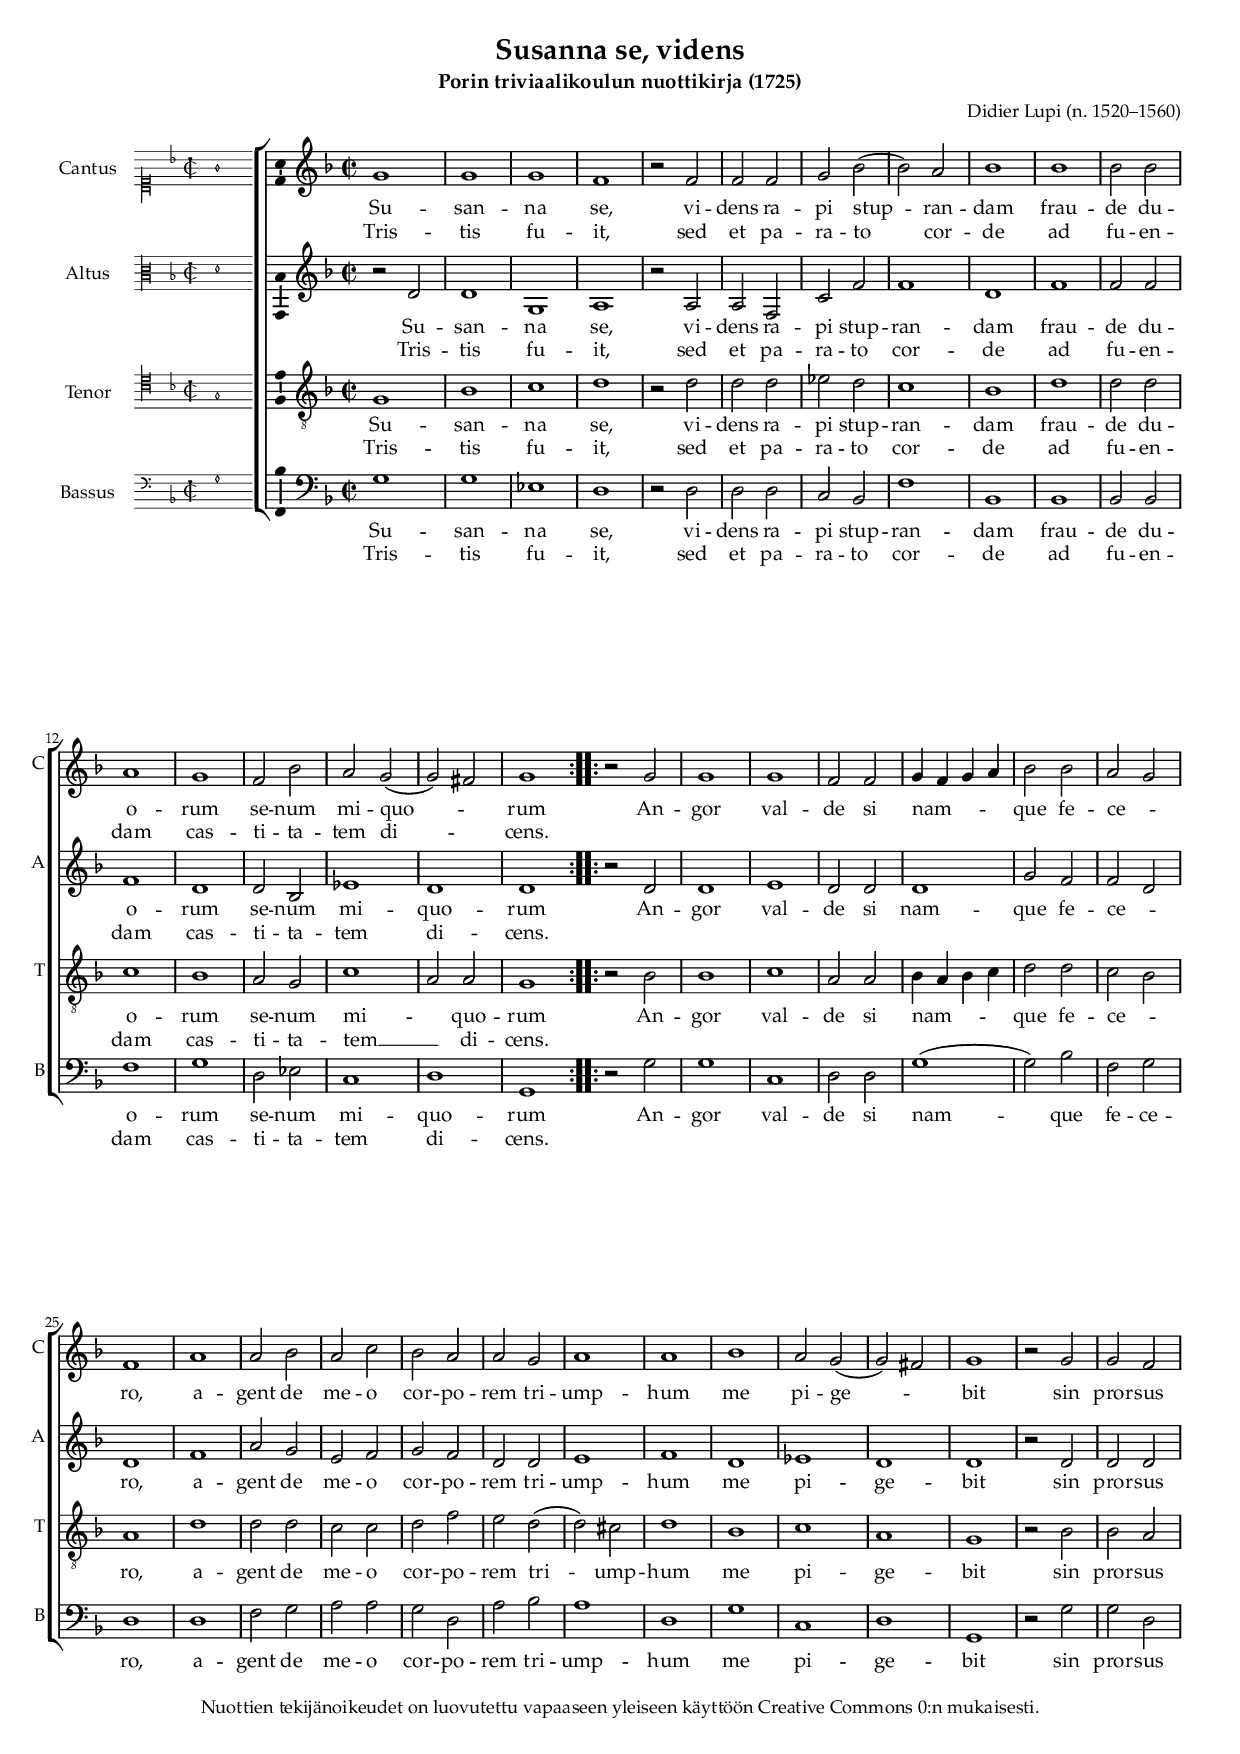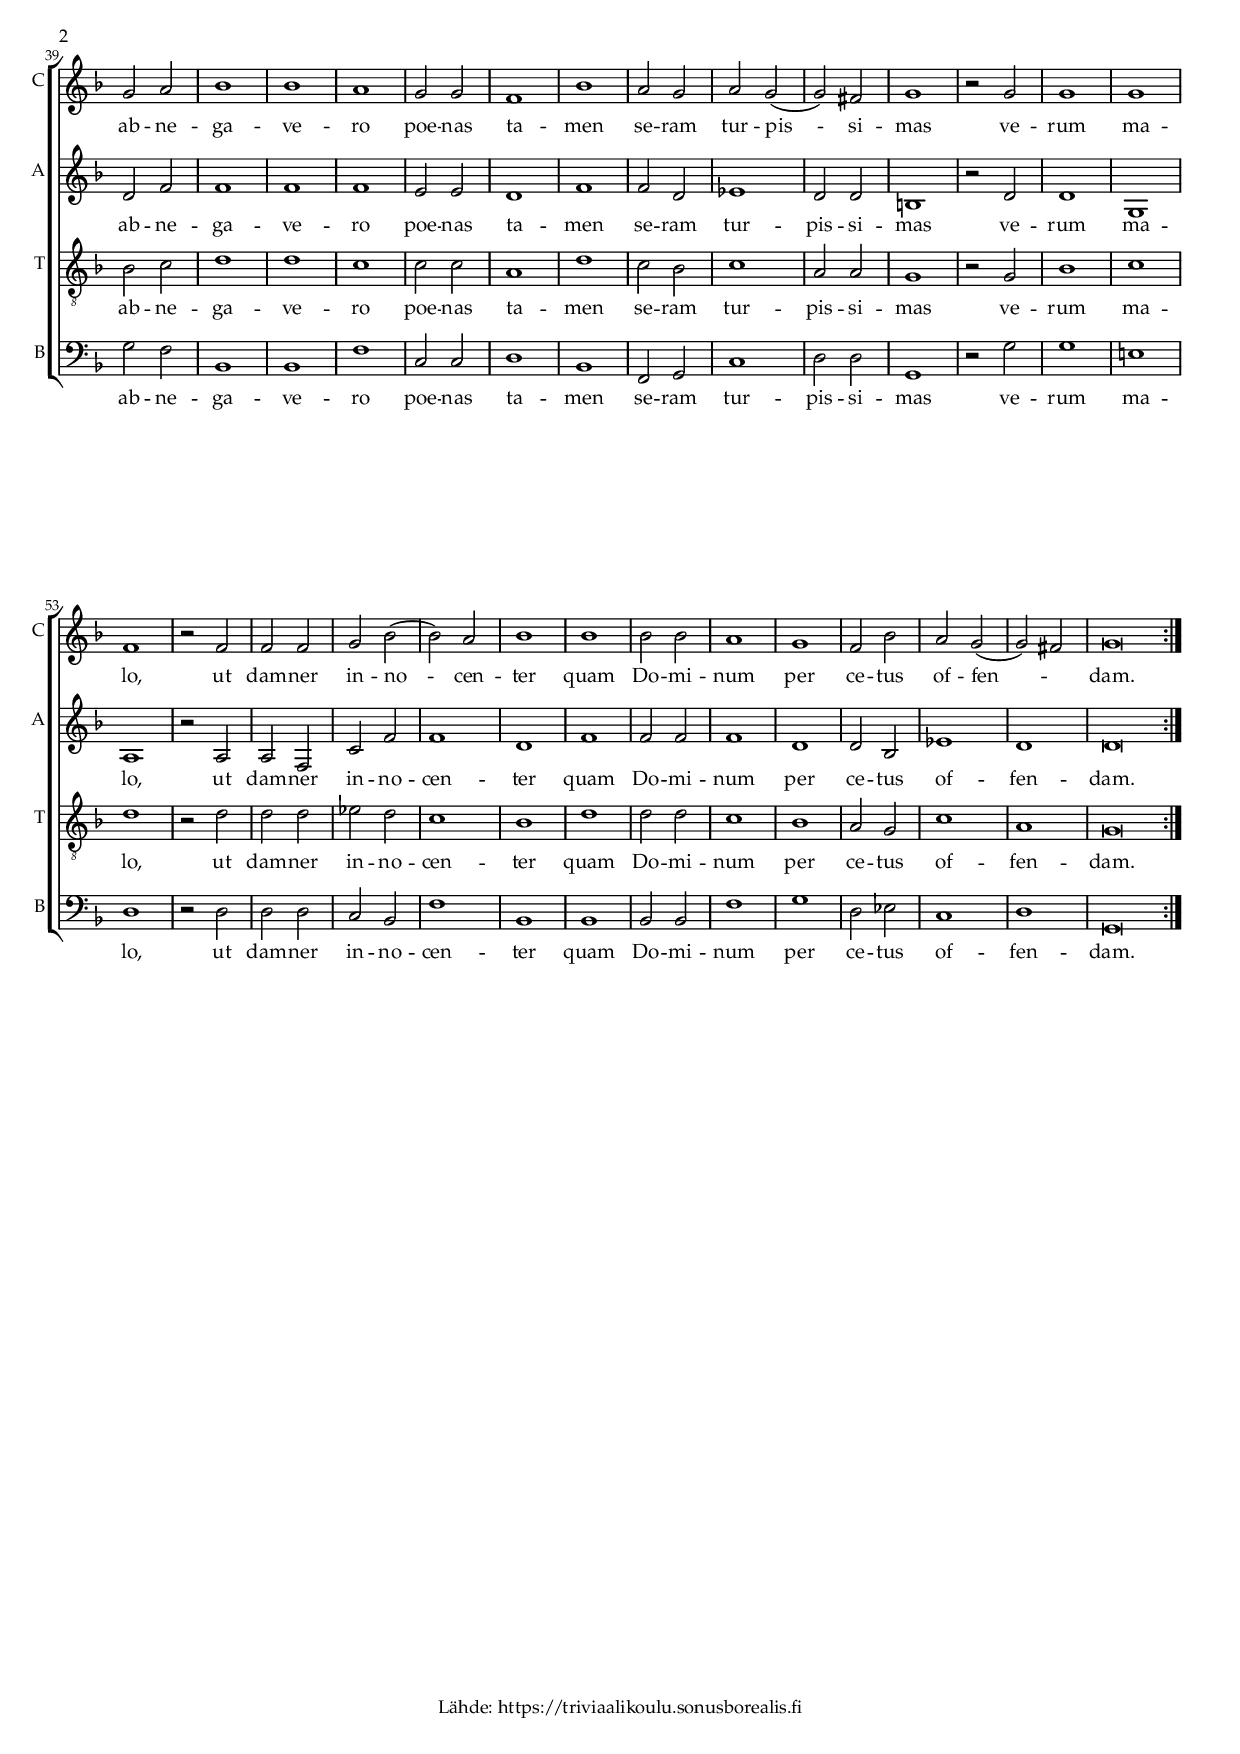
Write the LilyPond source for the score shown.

\version "2.19.80"
\include "suomi.ly"

#(set-global-staff-size 16)

global = {
%  \numericTimeSignature
  \time 2/2
%	\set Timing.measureLength = #(ly:make-moment 4/2)
%  \autoBeamOff
  \key d \minor
  \set Staff.midiInstrument = #"voice oohs"
}


SopranoMusic = \relative c'' {
	\set Staff.instrumentName = #"Cantus"
	\set Staff.shortInstrumentName = "C"

	\incipit { \clef "mensural-c1" \key d \minor \time 2/2 g'1 }

    \repeat volta 2 {
        g1 | g | g | f | r2 f | f f | g b( | b) a \noBreak |
        b1 | b | b2 b | a1 | g | f2 b | a g( | g) fis | g1 |
    }
    \repeat volta 2 {
        r2 g | g1 | g | f2 f |
        \omit Slur
        g4( f g a) | b2 b | a( g) | f1 |
        a | a2 b | a c | b a | a g | a1 \noBreak | a | b |
        \undo \omit Slur
        a2 g( | g) fis | g1 |

% 2
        r2 g | g f | g a | b1 | b | a | g2 g | f1 | b | a2 g |
        a g( | g) fis | g1 |
        r2 g | g1 | g | f |
        r2 f | f f | g b( | b) a | b1 | b | b2 b | a1 | g |
        f2 b | a g( | g) fis |
        \time 4/2
        \once \override Staff.TimeSignature.break-visibility = ##(#t #f #t)
        g\breve |
    }
}

stanzaOneLyricsSoprano = \lyricmode {
	Su -- san -- na se, vi -- dens ra -- pi stup -- ran -- dam
	frau -- de  du -- o -- rum se -- num mi -- quo -- _ rum
    An -- gor val -- de si nam -- que fe -- ce -- ro,
    a -- gent de me -- o cor -- po -- rem tri -- ump -- hum
    me pi -- ge -- _ bit
    sin pror -- sus ab -- ne -- ga -- ve -- ro
    poe -- nas ta -- men se -- ram tur -- pis -- si -- mas
    ve -- rum ma -- lo,
    ut dam -- ner in -- no -- cen -- ter
    quam Do -- mi -- num per ce -- tus of -- fen -- _ dam.
}

stanzaTwoLyricsSoprano = \lyricmode {
    Tris -- tis fu -- it, sed et pa -- ra -- to cor -- de
    ad fu -- en -- dam cas -- ti -- ta -- tem di -- _ cens.
}

stanzaOneLyrics = \lyricmode {
	Su -- san -- na se, vi -- dens ra -- pi stup -- ran -- dam
	frau -- de  du -- o -- rum se -- num mi -- quo -- rum
    An -- gor val -- de si nam -- que fe -- ce -- ro,
    a -- gent de me -- o cor -- po -- rem tri -- ump -- hum
    me pi -- ge -- bit
    sin pror -- sus ab -- ne -- ga -- ve -- ro
    poe -- nas ta -- men se -- ram tur -- pis -- si -- mas
    ve -- rum ma -- lo,
    ut dam -- ner in -- no -- cen -- ter
    quam Do -- mi -- num per ce -- tus of -- fen -- dam.
}

stanzaTwoLyricsTenore = \lyricmode {
    Tris -- tis fu -- it, sed et pa -- ra -- to cor -- de
    ad fu -- en -- dam cas -- ti -- ta -- tem __ di -- cens.
}

stanzaTwoLyrics = \lyricmode {
    Tris -- tis fu -- it, sed et pa -- ra -- to cor -- de
    ad fu -- en -- dam cas -- ti -- ta -- tem di -- cens.
}


AltoMusic = \relative c' {
	\set Staff.instrumentName = #"Altus"
	\set Staff.shortInstrumentName = "A"

	\incipit { \clef "mensural-c3" \key d \minor \time 2/2 d'1 }

    \repeat volta 2 {
    	r2 d | d1 | g, | a | r2 a | a f | c' f | f1 | d |
        f | f2 f | f1 | d | d2 b | es1 | d | d |
    }
    \repeat volta 2 {
        r2 d | d1 | e | d2 d | d1 | g2 f |
        \omit Slur
        f( d) | d1 | f | a2 g | e f | g f | d d |
        e1 | f | d | es | d | d |
% 2
        r2 d | d d | d f | f1 | f | f | e2 e | d1 | f | f2 d |
        es1 | d2 d | h1 |
        r2 d | d1 | g, | a |
        r2 a | a f | c' f | f1 |
        d | f | f2 f | f1 | d | d2 b | es1 | d1
        \time 4/2
        \once \override Staff.TimeSignature.break-visibility = ##(#t #f #t)
        d\breve |
    }
}

TenoreMusic = \relative c' {
    \set Staff.instrumentName = #"Tenor"
	\set Staff.shortInstrumentName = "T"

	\incipit { \clef "mensural-c4" \key d \minor \time 2/2 g1 }

	\clef "treble_8"
    \omit Slur
    \repeat volta 2 {
        g1 | b | c | d |
        r2 d | d d | es d | c1 | b |
        d | d2 d | c1 | b | a2 g | c1( | a2) a |
        g1
    }
    \repeat volta 2 {
        r2 b | b1 | c | a2 a | b4( a b c) | d2 d |
        c( b) | a1 | d | d2 d | c c | d f |
        \undo \omit Slur
        e d( | d) cis | d1 |
        b | c | a | g |
    % 2
        r2 b | b a | b c | d1 | d | c | c2 c | a1 | d | c2 b |
        c1 | a2 a | g1 |
        r2 g | b1 | c | d |
        r2 d | d d | es d | c1 | b |
        d | d2 d | c1 | b | a2 g | c1 | a |
        \time 4/2
        \once \override Staff.TimeSignature.break-visibility = ##(#t #f #t)
        g\breve
    }
}

BassMusic = \relative c' {
	\set Staff.instrumentName = #"Bassus"
	\set Staff.shortInstrumentName = "B"

	\incipit { \clef "mensural-f" \key d \minor \time 2/2 g1 }

	\clef bass
    \repeat volta 2 {
        g1 | g | es | d | r2 d | d d | c b | f'1 | b, | b |
        b2 b | f'1 | g |
        d2 es | c1 | d | g, |
    }
    \repeat volta 2 {
        r2 g' | g1 | c, | d2 d | g1( | g2) b |
        f g | d1 | d | f2 g | a a | g d | a' b |
        a1 | d, | g | c, | d | g, |
% 2
        r2 g' | g d | g f | b,1 | b | f' |
        c2 c | d1 | b | f2 g |
        c1 | d2 d | g,1 |
        r2 g' | g1 | e! | d |
        r2 d | d d | c b | f'1 |
        b, | b | b2 b | f'1 | g | d2 es |
        c1 | d |
        \time 4/2
        \once \override Staff.TimeSignature.break-visibility = ##(#t #f #t)
        g,\breve |
    }
}

\include "susanna-se-videns.header.ily"


\score {
  \new ChoirStaff <<
    \new Staff <<
      \new Voice = "Soprano" {
		    \global
        \SopranoMusic
      }
     \new Lyrics \lyricsto "Soprano" {
       \stanzaOneLyricsSoprano
     }
     \new Lyrics \lyricsto "Soprano" {
       \stanzaTwoLyricsSoprano
     }
     >>
    \new Staff <<
      \new Voice = "Alto" {
        \global
        \AltoMusic
      }
     \new Lyrics \lyricsto "Alto" {
       \stanzaOneLyrics
     }
     \new Lyrics \lyricsto "Alto" {
       \stanzaTwoLyrics
     }
     >>
    \new Staff <<
      \new Voice = "Tenore" {
        \global
        \TenoreMusic
      }
      \new Lyrics \lyricsto "Tenore" {
       \stanzaOneLyrics
      }
      \new Lyrics \lyricsto "Tenore" {
       \stanzaTwoLyricsTenore
      }
     >>
    \new Staff <<
      \new Voice = "Bass" {
        \global
        \BassMusic
      }
      \new Lyrics \lyricsto "Bass" {
       \stanzaOneLyrics
      }
      \new Lyrics \lyricsto "Bass" {
       \stanzaTwoLyrics
      }
     >>
  >>
  \midi {
    \tempo 4 = 160
  }
  \layout {
    \context {
      \Voice
      \consists "Ambitus_engraver"
    }
    indent = 3.5\cm
    incipit-width = 2\cm
    \context {
     \Staff \RemoveEmptyStaves
   }
    \context {
     \Score
     \override VerticalAxisGroup.remove-first = ##t
    }
  }
}
